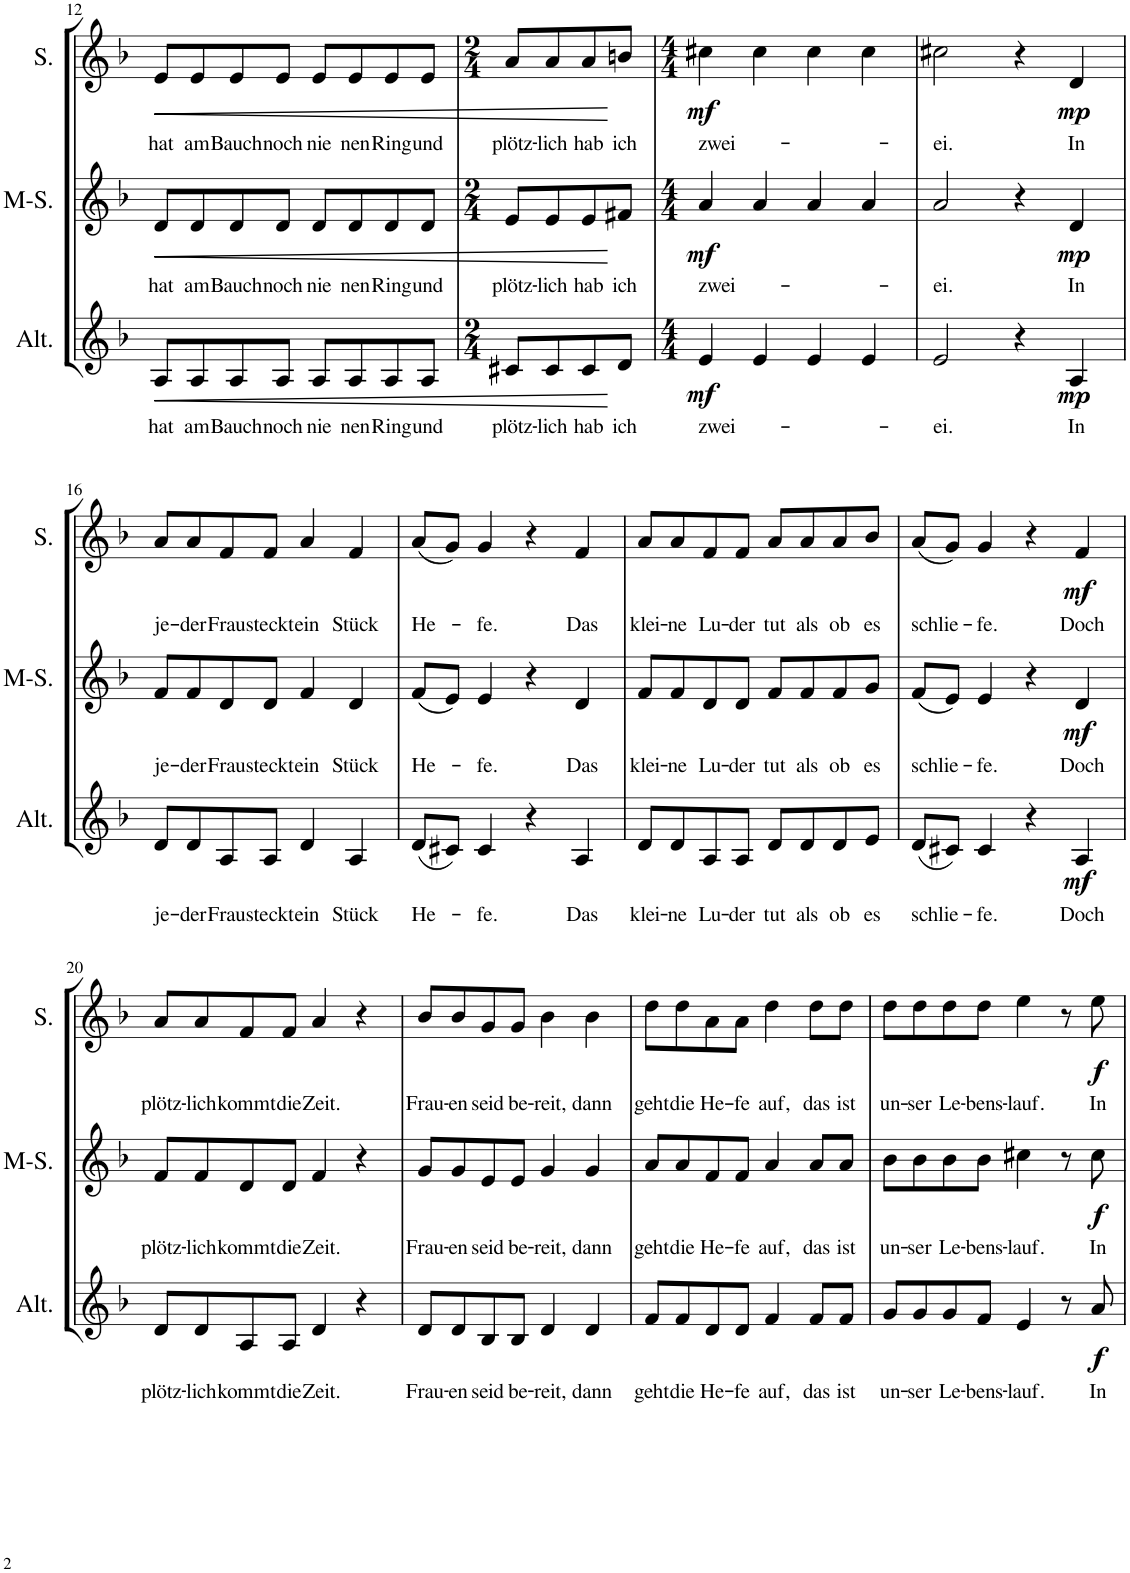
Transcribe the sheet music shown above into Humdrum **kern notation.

**kern	**text	**dynam	**kern	**text	**dynam	**kern	**text	**dynam
*part3	*part3	*part3	*part2	*part2	*part2	*part1	*part1	*part1
*staff3	*staff3	*staff3	*staff2	*staff2	*staff2	*staff1	*staff1	*staff1
*I"Alt	*	*	*I"Mezzo	*	*	*I"Sopran	*	*
*I'Alt.	*	*	*	*	*	*I'S.	*	*
!!LO:PB:g=z
*clefG2	*	*	*clefG2	*	*	*clefG2	*	*
*k[b-]	*	*	*k[b-]	*	*	*k[b-]	*	*
*F:	*	*	*F:	*	*	*F:	*	*
*M4/4	*	*	*M4/4	*	*	*M4/4	*	*
=12	=12	=12	=12	=12	=12	=12	=12	=12
!	!LO:LY:b	!LO:HP:b	!	!LO:LY:b	!LO:HP:b	!	!LO:LY:b	!LO:HP:b
8A/L	hat	<	8d/L	hat	<	8e/L	hat	<
!	!LO:LY:b	!	!	!LO:LY:b	!	!	!LO:LY:b	!
8A/	am	.	8d/	am	.	8e/	am	.
!	!LO:LY:b	!	!	!LO:LY:b	!	!	!LO:LY:b	!
8A/	Bauch	.	8d/	Bauch	.	8e/	Bauch	.
!	!LO:LY:b	!	!	!LO:LY:b	!	!	!LO:LY:b	!
8A/J	noch	.	8d/J	noch	.	8e/J	noch	.
!	!LO:LY:b	!	!	!LO:LY:b	!	!	!LO:LY:b	!
8A/L	nie	.	8d/L	nie	.	8e/L	nie	.
!	!LO:LY:b	!	!	!LO:LY:b	!	!	!LO:LY:b	!
8A/	nen	.	8d/	nen	.	8e/	nen	.
!	!LO:LY:b	!	!	!LO:LY:b	!	!	!LO:LY:b	!
8A/	Ring	.	8d/	Ring	.	8e/	Ring	.
!	!LO:LY:b	!	!	!LO:LY:b	!	!	!LO:LY:b	!
8A/J	und	.	8d/J	und	.	8e/J	und	.
=13	=13	=13	=13	=13	=13	=13	=13	=13
*M2/4	*	*	*M2/4	*	*	*M2/4	*	*
!	!LO:LY:b	!	!	!LO:LY:b	!	!	!LO:LY:b	!
8c#X/L	plötz-	.	8e/L	plötz-	.	8a/L	plötz-	.
!	!LO:LY:b	!	!	!LO:LY:b	!	!	!LO:LY:b	!
8c#/	-lich	.	8e/	-lich	.	8a/	-lich	.
!	!LO:LY:b	!	!	!LO:LY:b	!	!	!LO:LY:b	!
8c#/	hab	.	8e/	hab	.	8a/	hab	.
!	!LO:LY:b	!	!	!LO:LY:b	!	!	!LO:LY:b	!
8d/J	ich	[	8f#X/J	ich	[	8bn/J	ich	[
=14	=14	=14	=14	=14	=14	=14	=14	=14
*M4/4	*	*	*M4/4	*	*	*M4/4	*	*
!	!LO:LY:b	!LO:DY:b	!	!LO:LY:b	!LO:DY:b	!	!LO:LY:b	!LO:DY:b
4e/	zwei-	mf	4a/	zwei-	mf	4cc#X\	zwei-	mf
4e/	.	.	4a/	.	.	4cc#\	.	.
4e/	.	.	4a/	.	.	4cc#\	.	.
4e/	.	.	4a/	.	.	4cc#\	.	.
=15	=15	=15	=15	=15	=15	=15	=15	=15
!	!LO:LY:b	!	!	!LO:LY:b	!	!	!LO:LY:b	!
2e/	-ei.	.	2a/	-ei.	.	2cc#X\	-ei.	.
4r	.	.	4r	.	.	4r	.	.
!	!LO:LY:b	!LO:DY:b	!	!LO:LY:b	!LO:DY:b	!	!LO:LY:b	!LO:DY:b
4A/	In	mp	4d/	In	mp	4d/	In	mp
!!LO:LB:g=z
=16	=16	=16	=16	=16	=16	=16	=16	=16
!	!LO:LY:b	!	!	!LO:LY:b	!	!	!LO:LY:b	!
8d/L	je-	.	8f/L	je-	.	8a/L	je-	.
!	!LO:LY:b	!	!	!LO:LY:b	!	!	!LO:LY:b	!
8d/	-der	.	8f/	-der	.	8a/	-der	.
!	!LO:LY:b	!	!	!LO:LY:b	!	!	!LO:LY:b	!
8A/	Frau	.	8d/	Frau	.	8f/	Frau	.
!	!LO:LY:b	!	!	!LO:LY:b	!	!	!LO:LY:b	!
8A/J	steckt	.	8d/J	steckt	.	8f/J	steckt	.
!	!LO:LY:b	!	!	!LO:LY:b	!	!	!LO:LY:b	!
4d/	ein	.	4f/	ein	.	4a/	ein	.
!	!LO:LY:b	!	!	!LO:LY:b	!	!	!LO:LY:b	!
4A/	Stück	.	4d/	Stück	.	4f/	Stück	.
=17	=17	=17	=17	=17	=17	=17	=17	=17
!	!LO:LY:b	!	!	!LO:LY:b	!	!	!LO:LY:b	!
(8d/L	He-	.	(8f/L	He-	.	(8a/L	He-	.
8c#X/J)	.	.	8e/J)	.	.	8g/J)	.	.
!	!LO:LY:b	!	!	!LO:LY:b	!	!	!LO:LY:b	!
4c#/	-fe.	.	4e/	-fe.	.	4g/	-fe.	.
4r	.	.	4r	.	.	4r	.	.
!	!LO:LY:b	!	!	!LO:LY:b	!	!	!LO:LY:b	!
4A/	Das	.	4d/	Das	.	4f/	Das	.
=18	=18	=18	=18	=18	=18	=18	=18	=18
!	!LO:LY:b	!	!	!LO:LY:b	!	!	!LO:LY:b	!
8d/L	klei-	.	8f/L	klei-	.	8a/L	klei-	.
!	!LO:LY:b	!	!	!LO:LY:b	!	!	!LO:LY:b	!
8d/	-ne	.	8f/	-ne	.	8a/	-ne	.
!	!LO:LY:b	!	!	!LO:LY:b	!	!	!LO:LY:b	!
8A/	Lu-	.	8d/	Lu-	.	8f/	Lu-	.
!	!LO:LY:b	!	!	!LO:LY:b	!	!	!LO:LY:b	!
8A/J	-der	.	8d/J	-der	.	8f/J	-der	.
!	!LO:LY:b	!	!	!LO:LY:b	!	!	!LO:LY:b	!
8d/L	tut	.	8f/L	tut	.	8a/L	tut	.
!	!LO:LY:b	!	!	!LO:LY:b	!	!	!LO:LY:b	!
8d/	als	.	8f/	als	.	8a/	als	.
!	!LO:LY:b	!	!	!LO:LY:b	!	!	!LO:LY:b	!
8d/	ob	.	8f/	ob	.	8a/	ob	.
!	!LO:LY:b	!	!	!LO:LY:b	!	!	!LO:LY:b	!
8e/J	es	.	8g/J	es	.	8b-/J	es	.
=19	=19	=19	=19	=19	=19	=19	=19	=19
!	!LO:LY:b	!	!	!LO:LY:b	!	!	!LO:LY:b	!
(8d/L	schlie-	.	(8f/L	schlie-	.	(8a/L	schlie-	.
8c#X/J)	.	.	8e/J)	.	.	8g/J)	.	.
!	!LO:LY:b	!	!	!LO:LY:b	!	!	!LO:LY:b	!
4c#/	-fe.	.	4e/	-fe.	.	4g/	-fe.	.
4r	.	.	4r	.	.	4r	.	.
!	!LO:LY:b	!LO:DY:b	!	!LO:LY:b	!LO:DY:b	!	!LO:LY:b	!LO:DY:b
4A/	Doch	mf	4d/	Doch	mf	4f/	Doch	mf
!!LO:LB:g=z
=20	=20	=20	=20	=20	=20	=20	=20	=20
!	!LO:LY:b	!	!	!LO:LY:b	!	!	!LO:LY:b	!
8d/L	plötz-	.	8f/L	plötz-	.	8a/L	plötz-	.
!	!LO:LY:b	!	!	!LO:LY:b	!	!	!LO:LY:b	!
8d/	-lich	.	8f/	-lich	.	8a/	-lich	.
!	!LO:LY:b	!	!	!LO:LY:b	!	!	!LO:LY:b	!
8A/	kommt	.	8d/	kommt	.	8f/	kommt	.
!	!LO:LY:b	!	!	!LO:LY:b	!	!	!LO:LY:b	!
8A/J	die	.	8d/J	die	.	8f/J	die	.
!	!LO:LY:b	!	!	!LO:LY:b	!	!	!LO:LY:b	!
4d/	Zeit.	.	4f/	Zeit.	.	4a/	Zeit.	.
4r	.	.	4r	.	.	4r	.	.
=21	=21	=21	=21	=21	=21	=21	=21	=21
!	!LO:LY:b	!	!	!LO:LY:b	!	!	!LO:LY:b	!
8d/L	Frau-	.	8g/L	Frau-	.	8b-/L	Frau-	.
!	!LO:LY:b	!	!	!LO:LY:b	!	!	!LO:LY:b	!
8d/	-en	.	8g/	-en	.	8b-/	-en	.
!	!LO:LY:b	!	!	!LO:LY:b	!	!	!LO:LY:b	!
8B-/	seid	.	8e/	seid	.	8g/	seid	.
!	!LO:LY:b	!	!	!LO:LY:b	!	!	!LO:LY:b	!
8B-/J	be-	.	8e/J	be-	.	8g/J	be-	.
!	!LO:LY:b	!	!	!LO:LY:b	!	!	!LO:LY:b	!
4d/	-reit,	.	4g/	-reit,	.	4b-\	-reit,	.
!	!LO:LY:b	!	!	!LO:LY:b	!	!	!LO:LY:b	!
4d/	dann	.	4g/	dann	.	4b-\	dann	.
=22	=22	=22	=22	=22	=22	=22	=22	=22
!	!LO:LY:b	!	!	!LO:LY:b	!	!	!LO:LY:b	!
8f/L	geht	.	8a/L	geht	.	8dd\L	geht	.
!	!LO:LY:b	!	!	!LO:LY:b	!	!	!LO:LY:b	!
8f/	die	.	8a/	die	.	8dd\	die	.
!	!LO:LY:b	!	!	!LO:LY:b	!	!	!LO:LY:b	!
8d/	He-	.	8f/	He-	.	8a\	He-	.
!	!LO:LY:b	!	!	!LO:LY:b	!	!	!LO:LY:b	!
8d/J	-fe	.	8f/J	-fe	.	8a\J	-fe	.
!	!LO:LY:b	!	!	!LO:LY:b	!	!	!LO:LY:b	!
4f/	auf,	.	4a/	auf,	.	4dd\	auf,	.
!	!LO:LY:b	!	!	!LO:LY:b	!	!	!LO:LY:b	!
8f/L	das	.	8a/L	das	.	8dd\L	das	.
!	!LO:LY:b	!	!	!LO:LY:b	!	!	!LO:LY:b	!
8f/J	ist	.	8a/J	ist	.	8dd\J	ist	.
=23	=23	=23	=23	=23	=23	=23	=23	=23
!	!LO:LY:b	!	!	!LO:LY:b	!	!	!LO:LY:b	!
8g/L	un-	.	8b-\L	un-	.	8dd\L	un-	.
!	!LO:LY:b	!	!	!LO:LY:b	!	!	!LO:LY:b	!
8g/	-ser	.	8b-\	-ser	.	8dd\	-ser	.
!	!LO:LY:b	!	!	!LO:LY:b	!	!	!LO:LY:b	!
8g/	Le-	.	8b-\	Le-	.	8dd\	Le-	.
!	!LO:LY:b	!	!	!LO:LY:b	!	!	!LO:LY:b	!
8f/J	-bens-	.	8b-\J	-bens-	.	8dd\J	-bens-	.
!	!LO:LY:b	!	!	!LO:LY:b	!	!	!LO:LY:b	!
4e/	-lauf.	.	4cc#X\	-lauf.	.	4ee\	-lauf.	.
8r	.	.	8r	.	.	8r	.	.
!	!LO:LY:b	!LO:DY:b	!	!LO:LY:b	!LO:DY:b	!	!LO:LY:b	!LO:DY:b
8a/	In	f	8cc#\	In	f	8ee\	In	f
=	=	=	=	=	=	=	=	=
*-	*-	*-	*-	*-	*-	*-	*-	*-
